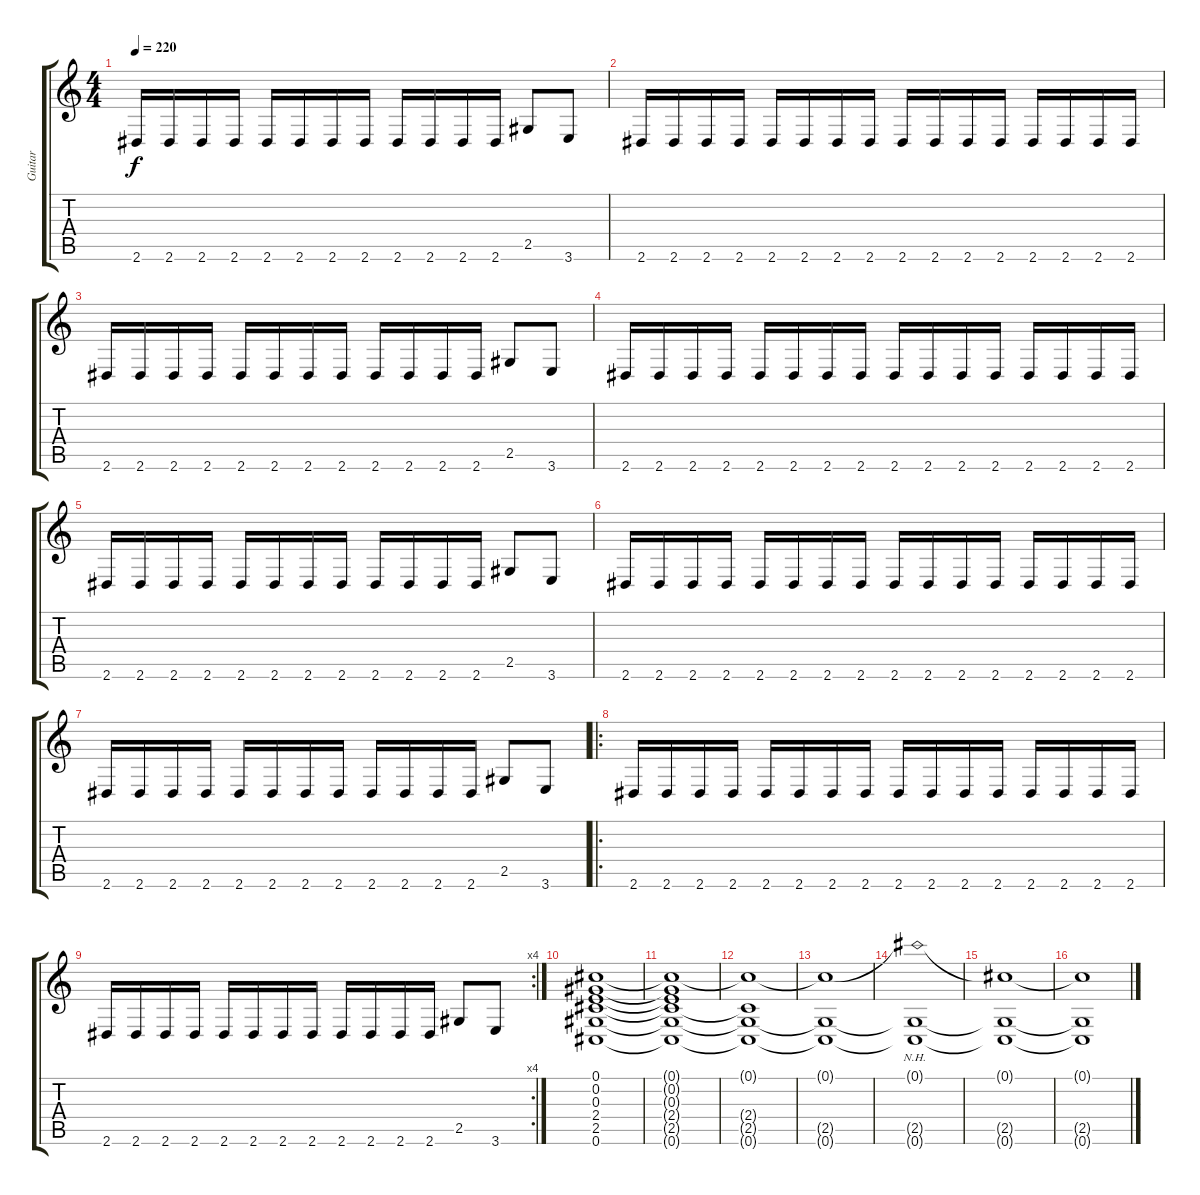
\track ("Guitar" "Guitar") {instrument distortionguitar}
\staff {score tabs}
\tuning (Db4 Ab3 E3 B2 Gb2 Db2) {hide}
\ts (4 4)
\tempo 220
\clef g2
\ks c
2.6.16{dy f} 2.6.16 2.6.16 2.6.16 2.6.16 2.6.16 2.6.16 2.6.16 2.6.16 2.6.16 2.6.16 2.6.16 2.5.8 3.6.8 |
2.6.16 2.6.16 2.6.16 2.6.16 2.6.16 2.6.16 2.6.16 2.6.16 2.6.16 2.6.16 2.6.16 2.6.16 2.6.16 2.6.16 2.6.16 2.6.16 |
2.6.16 2.6.16 2.6.16 2.6.16 2.6.16 2.6.16 2.6.16 2.6.16 2.6.16 2.6.16 2.6.16 2.6.16 2.5.8 3.6.8 |
2.6.16 2.6.16 2.6.16 2.6.16 2.6.16 2.6.16 2.6.16 2.6.16 2.6.16 2.6.16 2.6.16 2.6.16 2.6.16 2.6.16 2.6.16 2.6.16 |
2.6.16 2.6.16 2.6.16 2.6.16 2.6.16 2.6.16 2.6.16 2.6.16 2.6.16 2.6.16 2.6.16 2.6.16 2.5.8 3.6.8 |
2.6.16 2.6.16 2.6.16 2.6.16 2.6.16 2.6.16 2.6.16 2.6.16 2.6.16 2.6.16 2.6.16 2.6.16 2.6.16 2.6.16 2.6.16 2.6.16 |
2.6.16 2.6.16 2.6.16 2.6.16 2.6.16 2.6.16 2.6.16 2.6.16 2.6.16 2.6.16 2.6.16 2.6.16 2.5.8 3.6.8 |
\ro
2.6.16 2.6.16 2.6.16 2.6.16 2.6.16 2.6.16 2.6.16 2.6.16 2.6.16 2.6.16 2.6.16 2.6.16 2.6.16 2.6.16 2.6.16 2.6.16 |
\rc 4
2.6.16 2.6.16 2.6.16 2.6.16 2.6.16 2.6.16 2.6.16 2.6.16 2.6.16 2.6.16 2.6.16 2.6.16 2.5.8 3.6.8 |
(0.1 0.2 0.3 2.4 2.5 0.6).1 |
(0.1{t} 0.2{t} 0.3{t} 2.4{t} 2.5{t} 0.6{t}).1 |
(0.1{t} 2.4{t} 2.5{t} 0.6{t}).1 |
(0.1{t} 2.5{t} 0.6{t}).1 |
(0.1{nh t} 2.5{t} 0.6{t}).1 |
(0.1{t} 2.5{t} 0.6{t}).1 |
(0.1{t} 2.5{t} 0.6{t}).1
